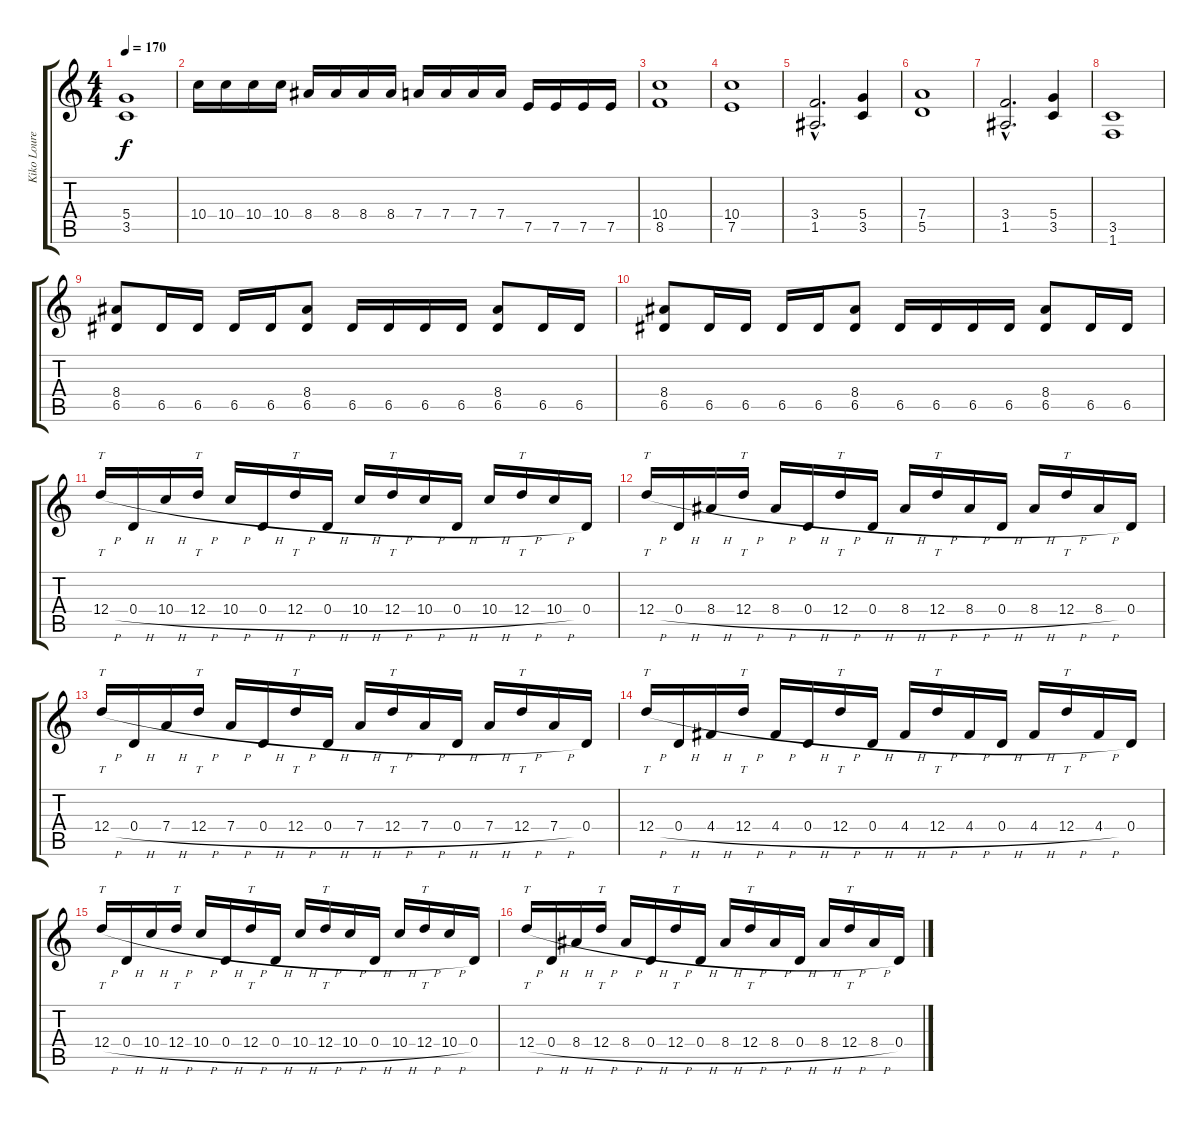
\track ("Kiko Loureiro" "Kiko Loure") {instrument overdrivenguitar}
\staff {score tabs}
\tuning (E4 B3 G3 D3 A2 E2) {hide}
\ts (4 4)
\tempo 170
\clef g2
\ks c
(5.4 3.5).1{dy f} |
10.4.16 10.4.16 10.4.16 10.4.16 8.4.16 8.4.16 8.4.16 8.4.16 7.4.16 7.4.16 7.4.16 7.4.16 7.5.16 7.5.16 7.5.16 7.5.16 |
(10.4 8.5).1 |
(10.4 7.5).1 |
(3.4{hac} 1.5{hac}).2{d} (5.4 3.5).4 |
(7.4 5.5).1 |
(3.4{hac} 1.5{hac}).2{d} (5.4 3.5).4 |
(3.5 1.6).1 |
(8.4 6.5).8 6.5.16 6.5.16 6.5.16 6.5.16 (8.4 6.5).8 6.5.16 6.5.16 6.5.16 6.5.16 (8.4 6.5).8 6.5.16 6.5.16 |
(8.4 6.5).8 6.5.16 6.5.16 6.5.16 6.5.16 (8.4 6.5).8 6.5.16 6.5.16 6.5.16 6.5.16 (8.4 6.5).8 6.5.16 6.5.16 |
12.4{h}.16{tt volume 16} 0.4{h}.16 10.4{h}.16 12.4{h}.16{tt} 10.4{h}.16 0.4{h}.16 12.4{h}.16{tt} 0.4{h}.16 10.4{h}.16 12.4{h}.16{tt} 10.4{h}.16 0.4{h}.16 10.4{h}.16 12.4{h}.16{tt} 10.4{h}.16 0.4.16 |
12.4{h}.16{tt} 0.4{h}.16 8.4{h}.16 12.4{h}.16{tt} 8.4{h}.16 0.4{h}.16 12.4{h}.16{tt} 0.4{h}.16 8.4{h}.16 12.4{h}.16{tt} 8.4{h}.16 0.4{h}.16 8.4{h}.16 12.4{h}.16{tt} 8.4{h}.16 0.4.16 |
12.4{h}.16{tt} 0.4{h}.16 7.4{h}.16 12.4{h}.16{tt} 7.4{h}.16 0.4{h}.16 12.4{h}.16{tt} 0.4{h}.16 7.4{h}.16 12.4{h}.16{tt} 7.4{h}.16 0.4{h}.16 7.4{h}.16 12.4{h}.16{tt} 7.4{h}.16 0.4.16 |
12.4{h}.16{tt} 0.4{h}.16 4.4{h}.16 12.4{h}.16{tt} 4.4{h}.16 0.4{h}.16 12.4{h}.16{tt} 0.4{h}.16 4.4{h}.16 12.4{h}.16{tt} 4.4{h}.16 0.4{h}.16 4.4{h}.16 12.4{h}.16{tt} 4.4{h}.16 0.4.16 |
12.4{h}.16{tt} 0.4{h}.16 10.4{h}.16 12.4{h}.16{tt} 10.4{h}.16 0.4{h}.16 12.4{h}.16{tt} 0.4{h}.16 10.4{h}.16 12.4{h}.16{tt} 10.4{h}.16 0.4{h}.16 10.4{h}.16 12.4{h}.16{tt} 10.4{h}.16 0.4.16 |
12.4{h}.16{tt} 0.4{h}.16 8.4{h}.16 12.4{h}.16{tt} 8.4{h}.16 0.4{h}.16 12.4{h}.16{tt} 0.4{h}.16 8.4{h}.16 12.4{h}.16{tt} 8.4{h}.16 0.4{h}.16 8.4{h}.16 12.4{h}.16{tt} 8.4{h}.16 0.4.16
